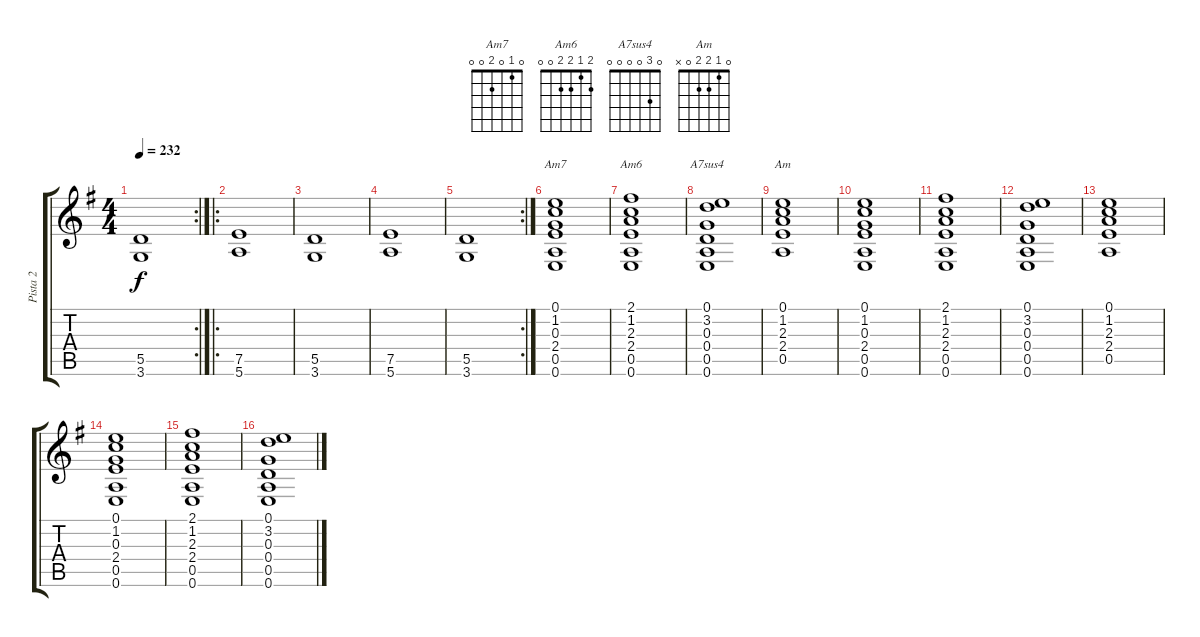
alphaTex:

\track ("Pista 2" "Pista 2") {instrument distortionguitar}
\staff {score tabs}
\tuning (E4 B3 G3 D3 A2 E2) {hide}
\chord ("Am7" 0 1 0 2 0 0)
\chord ("Am6" 2 1 2 2 0 0)
\chord ("A7sus4" 0 3 0 0 0 0)
\chord ("Am" 0 1 2 2 0 x)
\rc 2
\ts (4 4)
\tempo 232
\clef g2
\ks g
(5.5 3.6).1{dy f} |
\ro
(7.5 5.6).1 |
(5.5 3.6).1 |
(7.5 5.6).1 |
\rc 2
(5.5 3.6).1 |
(0.1 1.2 0.3 2.4 0.5 0.6).1{ch "Am7"} |
(2.1 1.2 2.3 2.4 0.5 0.6).1{ch "Am6"} |
(0.1 3.2 0.3 0.4 0.5 0.6).1{ch "A7sus4"} |
(0.1 1.2 2.3 2.4 0.5).1{ch "Am"} |
(0.1 1.2 0.3 2.4 0.5 0.6).1 |
(2.1 1.2 2.3 2.4 0.5 0.6).1 |
(0.1 3.2 0.3 0.4 0.5 0.6).1 |
(0.1 1.2 2.3 2.4 0.5).1 |
(0.1 1.2 0.3 2.4 0.5 0.6).1 |
(2.1 1.2 2.3 2.4 0.5 0.6).1 |
(0.1 3.2 0.3 0.4 0.5 0.6).1
